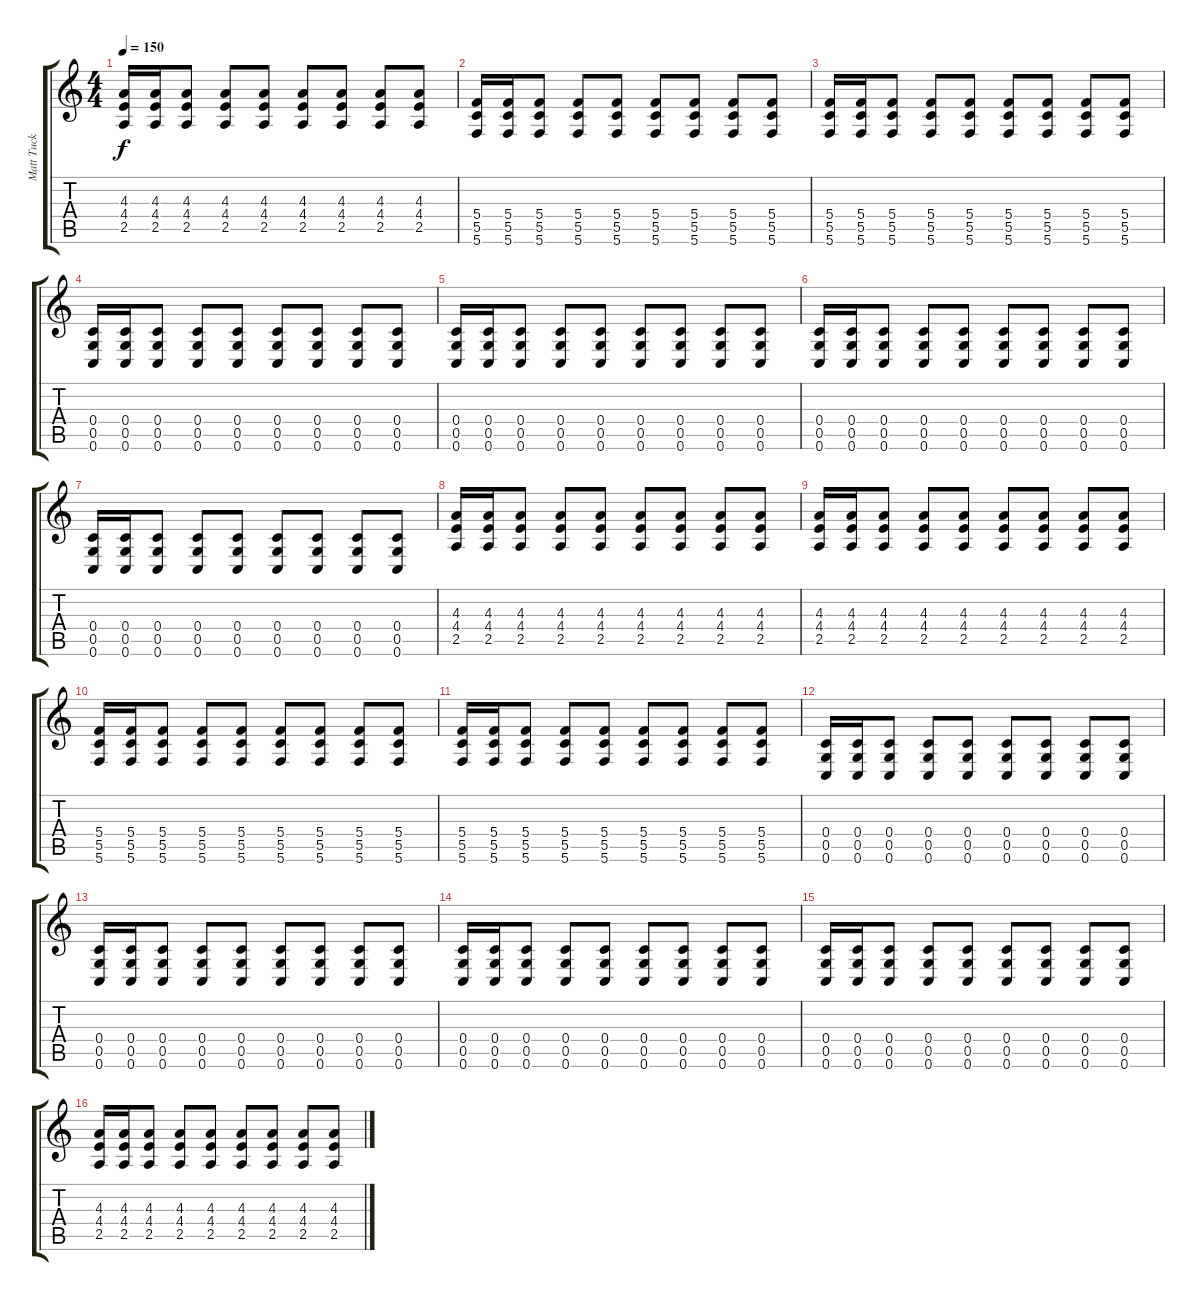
\track ("Matt Tuck" "Matt Tuck") {instrument acousticguitarsteel}
\staff {score tabs}
\tuning (D4 A3 F3 C3 G2 C2) {hide}
\ts (4 4)
\tempo 150
\clef g2
\ks c
(4.3 4.4 2.5).16{dy f} (4.3 4.4 2.5).16 (4.3 4.4 2.5).8 (4.3 4.4 2.5).8 (4.3 4.4 2.5).8 (4.3 4.4 2.5).8 (4.3 4.4 2.5).8 (4.3 4.4 2.5).8 (4.3 4.4 2.5).8 |
(5.4 5.5 5.6).16 (5.4 5.5 5.6).16 (5.4 5.5 5.6).8 (5.4 5.5 5.6).8 (5.4 5.5 5.6).8 (5.4 5.5 5.6).8 (5.4 5.5 5.6).8 (5.4 5.5 5.6).8 (5.4 5.5 5.6).8 |
(5.4 5.5 5.6).16 (5.4 5.5 5.6).16 (5.4 5.5 5.6).8 (5.4 5.5 5.6).8 (5.4 5.5 5.6).8 (5.4 5.5 5.6).8 (5.4 5.5 5.6).8 (5.4 5.5 5.6).8 (5.4 5.5 5.6).8 |
(0.4 0.5 0.6).16 (0.4 0.5 0.6).16 (0.4 0.5 0.6).8 (0.4 0.5 0.6).8 (0.4 0.5 0.6).8 (0.4 0.5 0.6).8 (0.4 0.5 0.6).8 (0.4 0.5 0.6).8 (0.4 0.5 0.6).8 |
(0.4 0.5 0.6).16 (0.4 0.5 0.6).16 (0.4 0.5 0.6).8 (0.4 0.5 0.6).8 (0.4 0.5 0.6).8 (0.4 0.5 0.6).8 (0.4 0.5 0.6).8 (0.4 0.5 0.6).8 (0.4 0.5 0.6).8 |
(0.4 0.5 0.6).16 (0.4 0.5 0.6).16 (0.4 0.5 0.6).8 (0.4 0.5 0.6).8 (0.4 0.5 0.6).8 (0.4 0.5 0.6).8 (0.4 0.5 0.6).8 (0.4 0.5 0.6).8 (0.4 0.5 0.6).8 |
(0.4 0.5 0.6).16 (0.4 0.5 0.6).16 (0.4 0.5 0.6).8 (0.4 0.5 0.6).8 (0.4 0.5 0.6).8 (0.4 0.5 0.6).8 (0.4 0.5 0.6).8 (0.4 0.5 0.6).8 (0.4 0.5 0.6).8 |
(4.3 4.4 2.5).16 (4.3 4.4 2.5).16 (4.3 4.4 2.5).8 (4.3 4.4 2.5).8 (4.3 4.4 2.5).8 (4.3 4.4 2.5).8 (4.3 4.4 2.5).8 (4.3 4.4 2.5).8 (4.3 4.4 2.5).8 |
(4.3 4.4 2.5).16 (4.3 4.4 2.5).16 (4.3 4.4 2.5).8 (4.3 4.4 2.5).8 (4.3 4.4 2.5).8 (4.3 4.4 2.5).8 (4.3 4.4 2.5).8 (4.3 4.4 2.5).8 (4.3 4.4 2.5).8 |
(5.4 5.5 5.6).16 (5.4 5.5 5.6).16 (5.4 5.5 5.6).8 (5.4 5.5 5.6).8 (5.4 5.5 5.6).8 (5.4 5.5 5.6).8 (5.4 5.5 5.6).8 (5.4 5.5 5.6).8 (5.4 5.5 5.6).8 |
(5.4 5.5 5.6).16 (5.4 5.5 5.6).16 (5.4 5.5 5.6).8 (5.4 5.5 5.6).8 (5.4 5.5 5.6).8 (5.4 5.5 5.6).8 (5.4 5.5 5.6).8 (5.4 5.5 5.6).8 (5.4 5.5 5.6).8 |
(0.4 0.5 0.6).16 (0.4 0.5 0.6).16 (0.4 0.5 0.6).8 (0.4 0.5 0.6).8 (0.4 0.5 0.6).8 (0.4 0.5 0.6).8 (0.4 0.5 0.6).8 (0.4 0.5 0.6).8 (0.4 0.5 0.6).8 |
(0.4 0.5 0.6).16 (0.4 0.5 0.6).16 (0.4 0.5 0.6).8 (0.4 0.5 0.6).8 (0.4 0.5 0.6).8 (0.4 0.5 0.6).8 (0.4 0.5 0.6).8 (0.4 0.5 0.6).8 (0.4 0.5 0.6).8 |
(0.4 0.5 0.6).16 (0.4 0.5 0.6).16 (0.4 0.5 0.6).8 (0.4 0.5 0.6).8 (0.4 0.5 0.6).8 (0.4 0.5 0.6).8 (0.4 0.5 0.6).8 (0.4 0.5 0.6).8 (0.4 0.5 0.6).8 |
(0.4 0.5 0.6).16 (0.4 0.5 0.6).16 (0.4 0.5 0.6).8 (0.4 0.5 0.6).8 (0.4 0.5 0.6).8 (0.4 0.5 0.6).8 (0.4 0.5 0.6).8 (0.4 0.5 0.6).8 (0.4 0.5 0.6).8 |
(4.3 4.4 2.5).16 (4.3 4.4 2.5).16 (4.3 4.4 2.5).8 (4.3 4.4 2.5).8 (4.3 4.4 2.5).8 (4.3 4.4 2.5).8 (4.3 4.4 2.5).8 (4.3 4.4 2.5).8 (4.3 4.4 2.5).8
